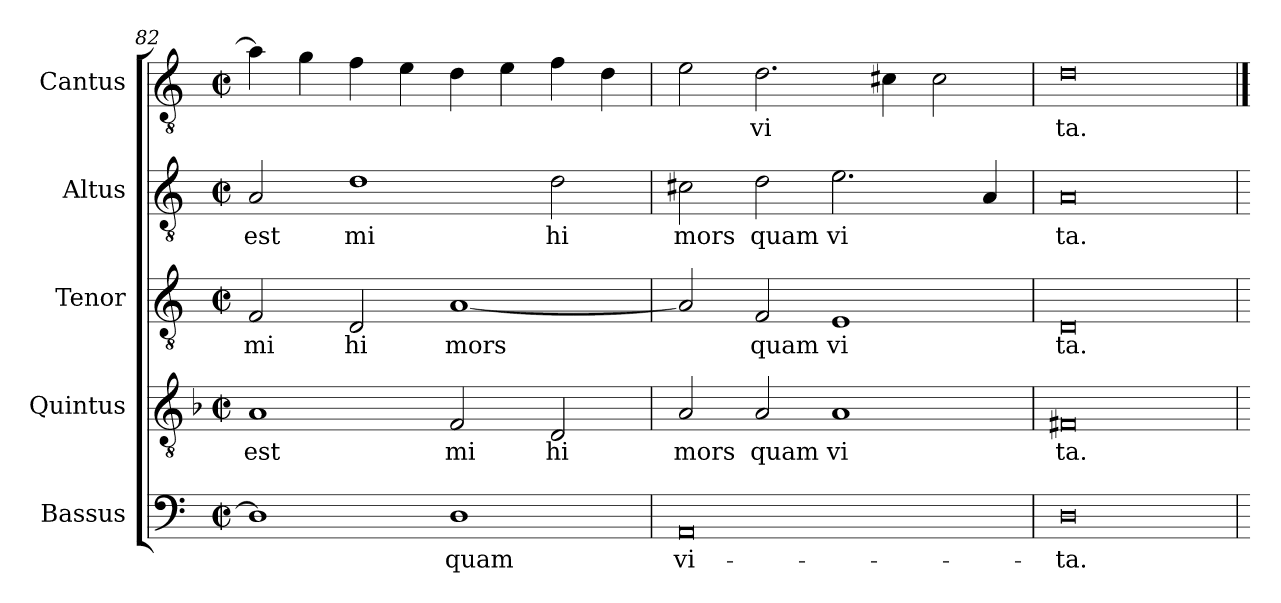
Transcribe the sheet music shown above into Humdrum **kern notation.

**kern	**text	**kern	**text	**kern	**text	**kern	**text	**kern	**text
*part5	*part5	*part4	*part4	*part3	*part3	*part2	*part2	*part1	*part1
*staff5	*staff5	*staff4	*staff4	*staff3	*staff3	*staff2	*staff2	*staff1	*staff1
*I"Bassus	*	*I"Quintus	*	*I"Tenor	*	*I"Altus	*	*I"Cantus	*
*clefF4	*	*clefGv2	*	*clefGv2	*	*clefGv2	*	*clefGv2	*
*	*	*k[b-]	*	*	*	*	*	*	*
*	*	*F:	*	*	*	*	*	*	*
*M2/2	*	*M2/2	*	*M2/2	*	*M2/2	*	*M2/2	*
*met(c|)	*	*met(c|)	*	*met(c|)	*	*met(c|)	*	*met(c|)	*
=82	=82	=82	=82	=82	=82	=82	=82	=82	=82
!	!	!	!LO:LY:b:cj	!	!LO:LY:b:cj	!	!LO:LY:b:cj	!	!
1D]	.	1A	est	2F/	mi	2A/	est	4a\]	.
.	.	.	.	.	.	.	.	4g\	.
!	!	!	!	!	!LO:LY:b:cj	!	!LO:LY:b:cj	!	!
.	.	.	.	2D/	hi	1d	mi	4f\	.
.	.	.	.	.	.	.	.	4e\	.
!	!LO:LY:b:cj	!	!LO:LY:b:cj	!	!LO:LY:b	!	!	!	!
1D	quam	2F/	mi	[<1A	mors	.	.	4d\	.
.	.	.	.	.	.	.	.	4e\	.
!	!	!	!LO:LY:b:cj	!	!	!	!LO:LY:b:cj	!	!
.	.	2D/	hi	.	.	2d\	hi	4f\	.
.	.	.	.	.	.	.	.	4d\	.
=83	=83	=83	=83	=83	=83	=83	=83	=83	=83
!	!LO:LY:b:cj	!	!LO:LY:b:cj	!	!	!	!LO:LY:b:cj	!	!
0AA	vi-	2A/	mors	2A/]	.	2c#X\	mors	2e\	.
!	!	!	!LO:LY:b:cj	!	!LO:LY:b:cj	!	!LO:LY:b:cj	!	!LO:LY:b:cj
.	.	2A/	quam	2F/	quam	2d\	quam	2.d\	vi
!	!	!	!LO:LY:b:cj	!	!LO:LY:b:cj	!	!LO:LY:b:cj	!	!
.	.	1A	vi	1E	vi	2.e\	vi	.	.
.	.	.	.	.	.	.	.	4c#\	.
.	.	.	.	.	.	.	.	2c#\	.
.	.	.	.	.	.	4A/	.	.	.
=84	=84	=84	=84	=84	=84	=84	=84	=84	=84
!	!LO:LY:b:cj	!	!LO:LY:b:cj	!	!LO:LY:b:cj	!	!LO:LY:b:cj	!	!LO:LY:b:cj
0D	-ta.	0F#X	ta.	0D	ta.	0A	ta.	0d	ta.
=	==	=	==	=	==	=	==	==	==
*-	*-	*-	*-	*-	*-	*-	*-	*-	*-
